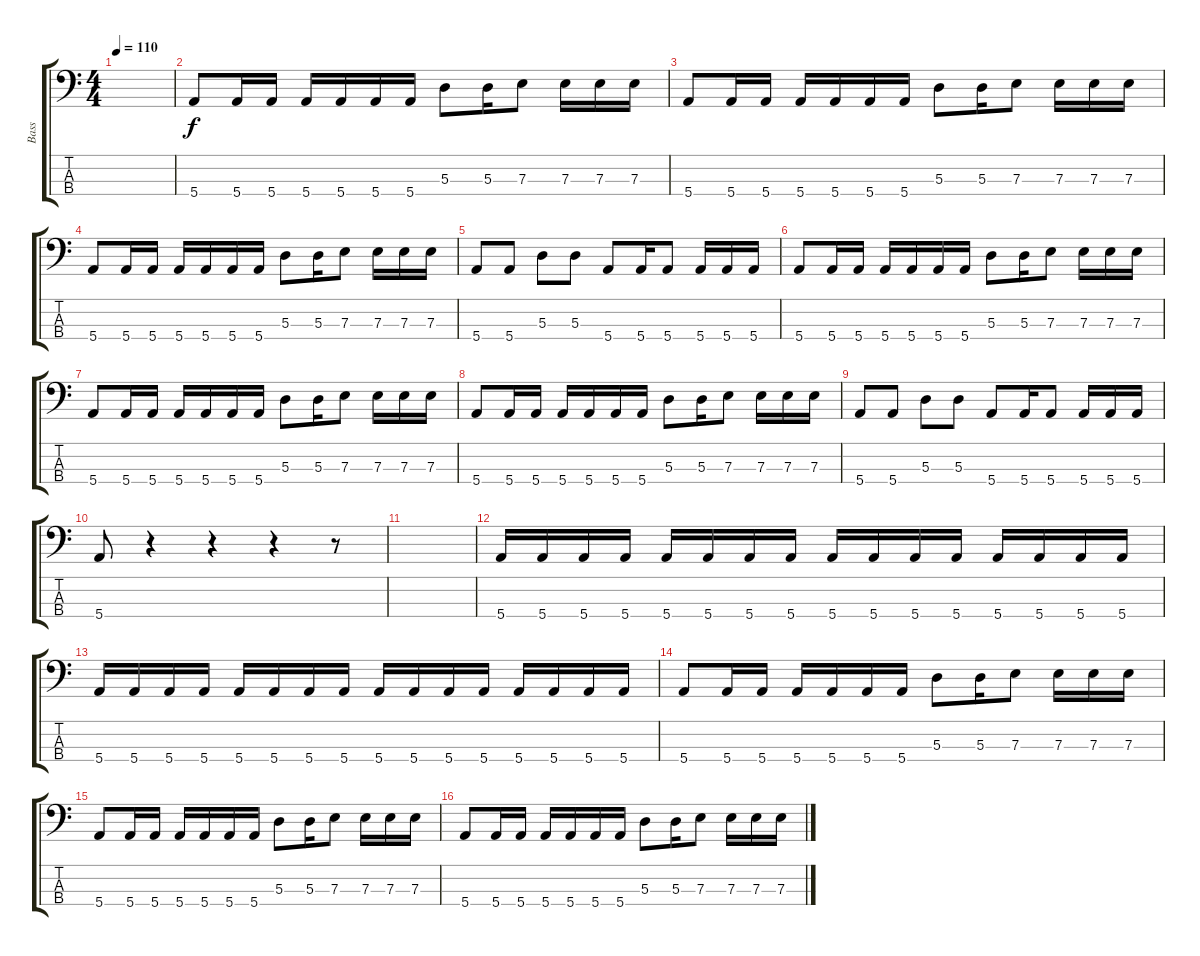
\track ("Bass" "Bass") {instrument electricbasspick}
\staff {score tabs}
\tuning (G2 D2 A1 E1) {hide}
\ts (4 4)
\tempo 110
\clef f4
\ks c
|
5.4.8 5.4.16 5.4.16 5.4.16 5.4.16 5.4.16 5.4.16 5.3.8 5.3.16 7.3.8 7.3.16 7.3.16 7.3.16 |
5.4.8 5.4.16 5.4.16 5.4.16 5.4.16 5.4.16 5.4.16 5.3.8 5.3.16 7.3.8 7.3.16 7.3.16 7.3.16 |
5.4.8 5.4.16 5.4.16 5.4.16 5.4.16 5.4.16 5.4.16 5.3.8 5.3.16 7.3.8 7.3.16 7.3.16 7.3.16 |
5.4.8 5.4.8 5.3.8 5.3.8 5.4.8 5.4.16 5.4.8 5.4.16 5.4.16 5.4.16 |
5.4.8 5.4.16 5.4.16 5.4.16 5.4.16 5.4.16 5.4.16 5.3.8 5.3.16 7.3.8 7.3.16 7.3.16 7.3.16 |
5.4.8 5.4.16 5.4.16 5.4.16 5.4.16 5.4.16 5.4.16 5.3.8 5.3.16 7.3.8 7.3.16 7.3.16 7.3.16 |
5.4.8 5.4.16 5.4.16 5.4.16 5.4.16 5.4.16 5.4.16 5.3.8 5.3.16 7.3.8 7.3.16 7.3.16 7.3.16 |
5.4.8 5.4.8 5.3.8 5.3.8 5.4.8 5.4.16 5.4.8 5.4.16 5.4.16 5.4.16 |
5.4.8 r.4 r.4 r.4 r.8 |
|
5.4.16 5.4.16 5.4.16 5.4.16 5.4.16 5.4.16 5.4.16 5.4.16 5.4.16 5.4.16 5.4.16 5.4.16 5.4.16 5.4.16 5.4.16 5.4.16 |
5.4.16 5.4.16 5.4.16 5.4.16 5.4.16 5.4.16 5.4.16 5.4.16 5.4.16 5.4.16 5.4.16 5.4.16 5.4.16 5.4.16 5.4.16 5.4.16 |
5.4.8 5.4.16 5.4.16 5.4.16 5.4.16 5.4.16 5.4.16 5.3.8 5.3.16 7.3.8 7.3.16 7.3.16 7.3.16 |
5.4.8 5.4.16 5.4.16 5.4.16 5.4.16 5.4.16 5.4.16 5.3.8 5.3.16 7.3.8 7.3.16 7.3.16 7.3.16 |
5.4.8 5.4.16 5.4.16 5.4.16 5.4.16 5.4.16 5.4.16 5.3.8 5.3.16 7.3.8 7.3.16 7.3.16 7.3.16
